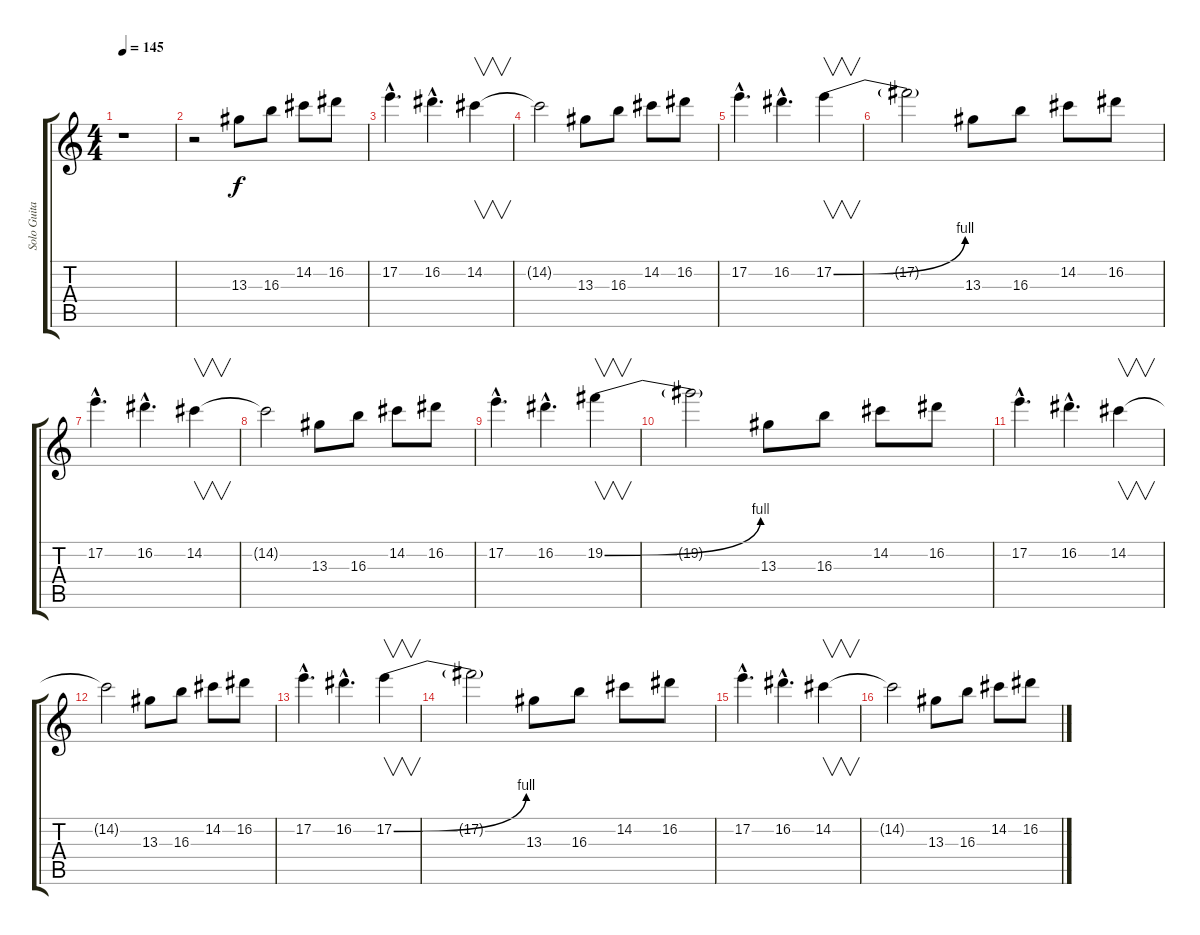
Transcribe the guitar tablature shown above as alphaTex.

\track ("Solo Guitar" "Solo Guita") {instrument distortionguitar}
\staff {score tabs}
\tuning (E4 B3 G3 D3 A2 E2) {hide}
\ts (4 4)
\tempo 145
\clef g2
\ks c
r.1{dy f} |
r.2 13.3.8 16.3.8 14.2.8 16.2.8 |
17.2{hac}.4{d} 16.2{hac}.4{d} 14.2.4{v} |
14.2{t}.2 13.3.8 16.3.8 14.2.8 16.2.8 |
17.2{hac}.4{d} 16.2{hac}.4{d} 17.2{be (bend 0 0 60 4)}.4{v} |
17.2{t}.2 13.3.8 16.3.8 14.2.8 16.2.8 |
17.2{hac}.4{d} 16.2{hac}.4{d} 14.2.4{v} |
14.2{t}.2 13.3.8 16.3.8 14.2.8 16.2.8 |
17.2{hac}.4{d} 16.2{hac}.4{d} 19.2{be (bend 0 0 60 4)}.4{v} |
19.2{t}.2 13.3.8 16.3.8 14.2.8 16.2.8 |
17.2{hac}.4{d} 16.2{hac}.4{d} 14.2.4{v} |
14.2{t}.2 13.3.8 16.3.8 14.2.8 16.2.8 |
17.2{hac}.4{d} 16.2{hac}.4{d} 17.2{be (bend 0 0 60 4)}.4{v} |
17.2{t}.2 13.3.8 16.3.8 14.2.8 16.2.8 |
17.2{hac}.4{d} 16.2{hac}.4{d} 14.2.4{v} |
14.2{t}.2 13.3.8 16.3.8 14.2.8 16.2.8
